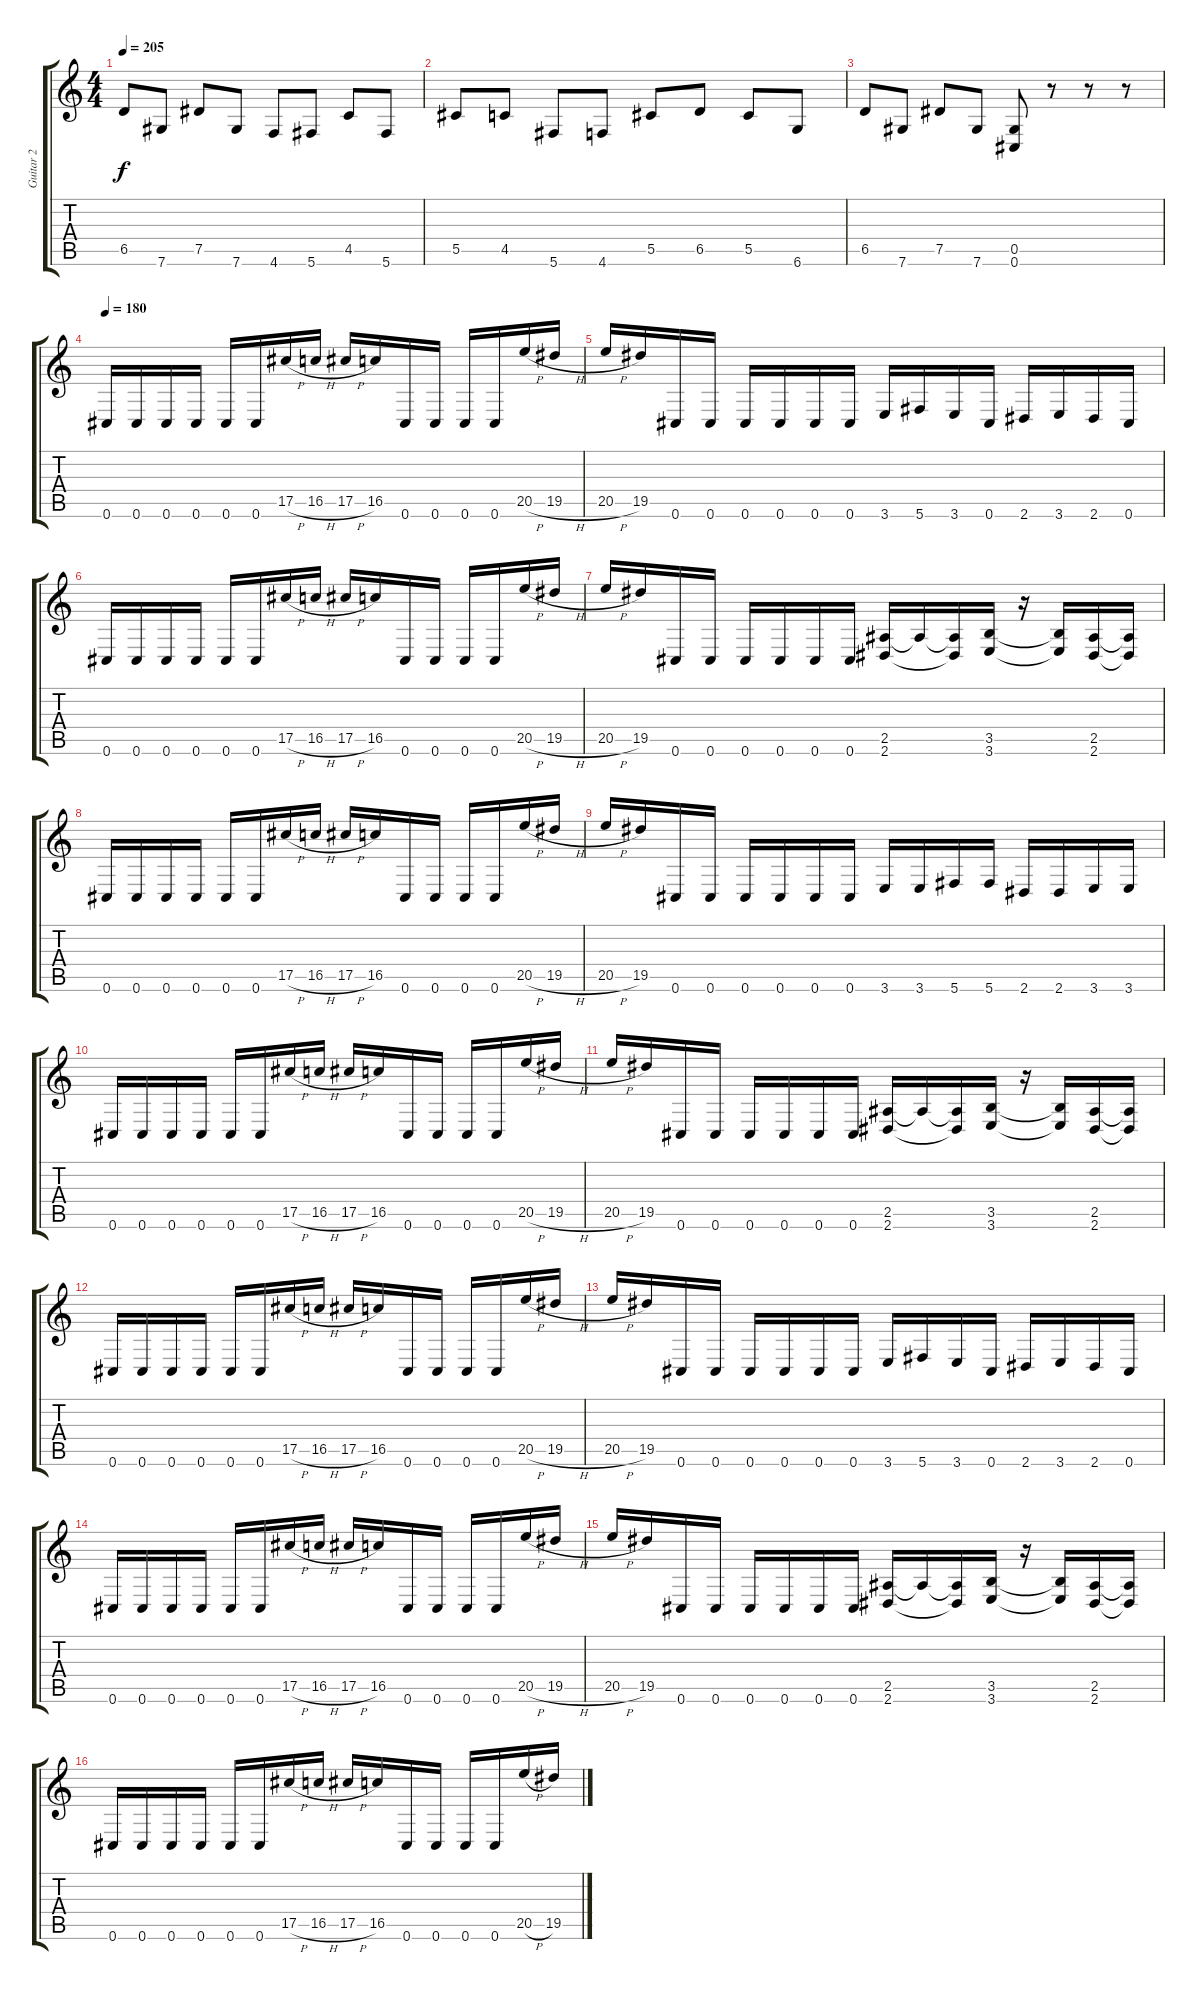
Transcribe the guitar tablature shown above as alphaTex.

\track ("Guitar 2" "Guitar 2") {instrument distortionguitar}
\staff {score tabs}
\tuning (Eb4 Bb3 Gb3 Db3 Ab2 Db2) {hide}
\ts (4 4)
\tempo 205
\clef g2
\ks c
6.5.8{dy f} 7.6.8 7.5.8 7.6.8 4.6.8 5.6.8 4.5.8 5.6.8 |
5.5.8 4.5.8 5.6.8 4.6.8 5.5.8 6.5.8 5.5.8 6.6.8 |
6.5.8 7.6.8 7.5.8 7.6.8 (0.5 0.6).8 r.8 r.8 r.8 |
\tempo 180
0.6.16 0.6.16 0.6.16 0.6.16 0.6.16 0.6.16 17.5{h}.16 16.5{h}.16 17.5{h}.16 16.5.16 0.6.16 0.6.16 0.6.16 0.6.16 20.5{h}.16 19.5{h}.16 |
20.5{h}.16 19.5.16 0.6.16 0.6.16 0.6.16 0.6.16 0.6.16 0.6.16 3.6.16 5.6.16 3.6.16 0.6.16 2.6.16 3.6.16 2.6.16 0.6.16 |
0.6.16 0.6.16 0.6.16 0.6.16 0.6.16 0.6.16 17.5{h}.16 16.5{h}.16 17.5{h}.16 16.5.16 0.6.16 0.6.16 0.6.16 0.6.16 20.5{h}.16 19.5{h}.16 |
20.5{h}.16 19.5.16 0.6.16 0.6.16 0.6.16 0.6.16 0.6.16 0.6.16 (2.5 2.6).16 2.5{t}.16 (2.5{t} 2.6{t}).16 (3.5 3.6).16 r.16 (3.5{t} 3.6{t}).16 (2.5 2.6).16 (2.5{t} 2.6{t}).16 |
0.6.16 0.6.16 0.6.16 0.6.16 0.6.16 0.6.16 17.5{h}.16 16.5{h}.16 17.5{h}.16 16.5.16 0.6.16 0.6.16 0.6.16 0.6.16 20.5{h}.16 19.5{h}.16 |
20.5{h}.16 19.5.16 0.6.16 0.6.16 0.6.16 0.6.16 0.6.16 0.6.16 3.6.16 3.6.16 5.6.16 5.6.16 2.6.16 2.6.16 3.6.16 3.6.16 |
0.6.16 0.6.16 0.6.16 0.6.16 0.6.16 0.6.16 17.5{h}.16 16.5{h}.16 17.5{h}.16 16.5.16 0.6.16 0.6.16 0.6.16 0.6.16 20.5{h}.16 19.5{h}.16 |
20.5{h}.16 19.5.16 0.6.16 0.6.16 0.6.16 0.6.16 0.6.16 0.6.16 (2.5 2.6).16 2.5{t}.16 (2.5{t} 2.6{t}).16 (3.5 3.6).16 r.16 (3.5{t} 3.6{t}).16 (2.5 2.6).16 (2.5{t} 2.6{t}).16 |
0.6.16 0.6.16 0.6.16 0.6.16 0.6.16 0.6.16 17.5{h}.16 16.5{h}.16 17.5{h}.16 16.5.16 0.6.16 0.6.16 0.6.16 0.6.16 20.5{h}.16 19.5{h}.16 |
20.5{h}.16 19.5.16 0.6.16 0.6.16 0.6.16 0.6.16 0.6.16 0.6.16 3.6.16 5.6.16 3.6.16 0.6.16 2.6.16 3.6.16 2.6.16 0.6.16 |
0.6.16 0.6.16 0.6.16 0.6.16 0.6.16 0.6.16 17.5{h}.16 16.5{h}.16 17.5{h}.16 16.5.16 0.6.16 0.6.16 0.6.16 0.6.16 20.5{h}.16 19.5{h}.16 |
20.5{h}.16 19.5.16 0.6.16 0.6.16 0.6.16 0.6.16 0.6.16 0.6.16 (2.5 2.6).16 2.5{t}.16 (2.5{t} 2.6{t}).16 (3.5 3.6).16 r.16 (3.5{t} 3.6{t}).16 (2.5 2.6).16 (2.5{t} 2.6{t}).16 |
0.6.16 0.6.16 0.6.16 0.6.16 0.6.16 0.6.16 17.5{h}.16 16.5{h}.16 17.5{h}.16 16.5.16 0.6.16 0.6.16 0.6.16 0.6.16 20.5{h}.16 19.5{h}.16
